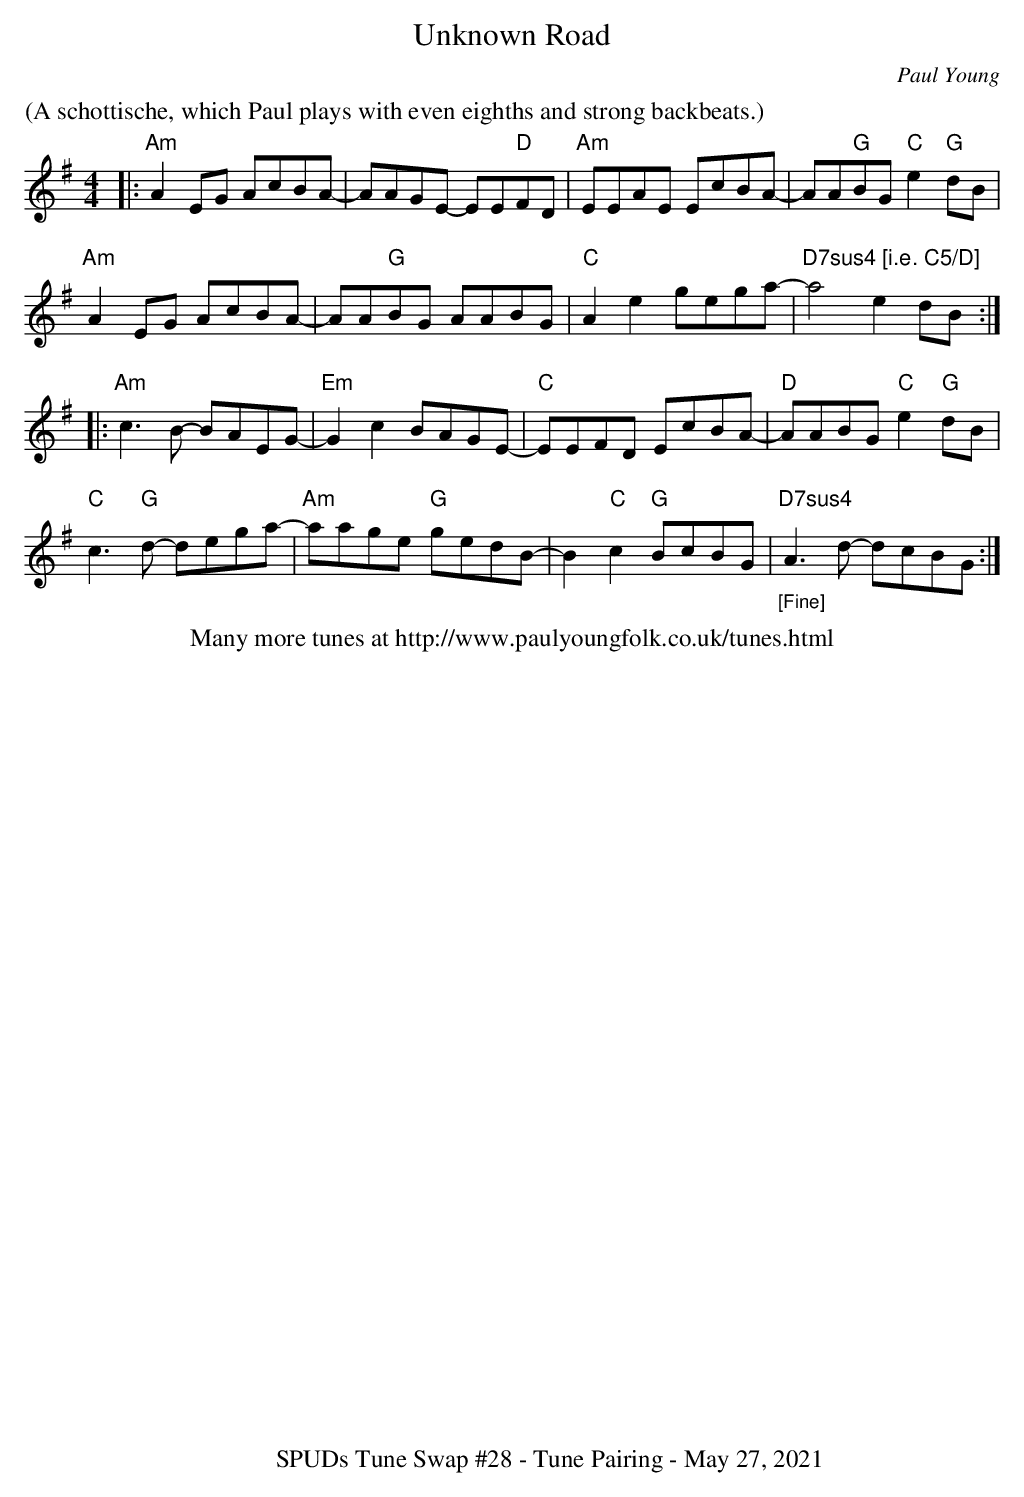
X:1
T:Unknown Road
C:Paul Young
M: 4/4
L: 1/8
K: Ador
%%text (A schottische, which Paul plays with even eighths and strong backbeats.)
|:"Am"A2EG AcBA- | AAGE- EE"D"FD | "Am"EEAE EcBA- | AA"G"BG "C"e2"G"dB |
"Am"A2EG AcBA- | AA"G"BG AABG | "C"A2e2 gega- | "D7sus4 [i.e. C5/D]"a4 e2dB :|
|: "Am"c3B- BAEG- | "Em"G2c2 BAGE- | "C"EEFD EcBA- | "D"AABG "C"e2"G"dB |
"C"c3"G"d- dega- | "Am"aage "G"gedB- | B2"C"c2 "G"BcBG | "D7sus4""_[Fine]"A3d- dcBG :|
